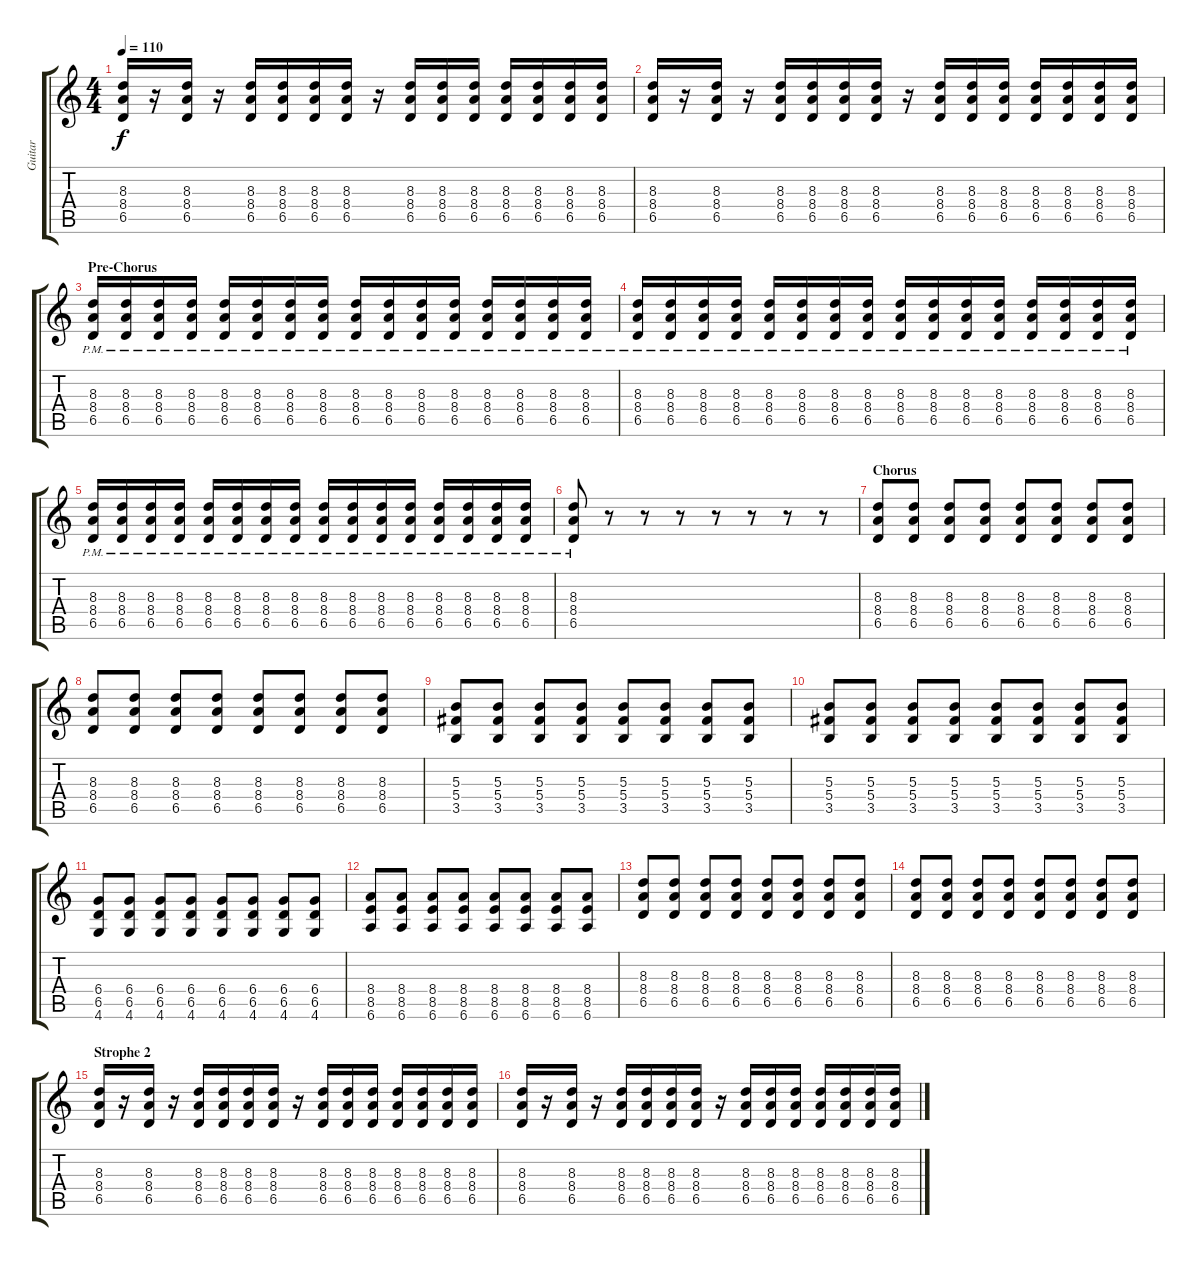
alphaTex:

\track ("Guitar" "Guitar") {instrument acousticguitarsteel}
\staff {score tabs}
\tuning (Eb4 Bb3 Gb3 Db3 Ab2 Eb2) {hide}
\ts (4 4)
\tempo 110
\clef g2
\ks c
(8.3 8.4 6.5).16{dy f} r.16 (8.3 8.4 6.5).16 r.16 (8.3 8.4 6.5).16 (8.3 8.4 6.5).16 (8.3 8.4 6.5).16 (8.3 8.4 6.5).16 r.16 (8.3 8.4 6.5).16 (8.3 8.4 6.5).16 (8.3 8.4 6.5).16 (8.3 8.4 6.5).16 (8.3 8.4 6.5).16 (8.3 8.4 6.5).16 (8.3 8.4 6.5).16 |
(8.3 8.4 6.5).16 r.16 (8.3 8.4 6.5).16 r.16 (8.3 8.4 6.5).16 (8.3 8.4 6.5).16 (8.3 8.4 6.5).16 (8.3 8.4 6.5).16 r.16 (8.3 8.4 6.5).16 (8.3 8.4 6.5).16 (8.3 8.4 6.5).16 (8.3 8.4 6.5).16 (8.3 8.4 6.5).16 (8.3 8.4 6.5).16 (8.3 8.4 6.5).16 |
\section ("" "Pre-Chorus")
(8.3{pm} 8.4{pm} 6.5{pm}).16 (8.3{pm} 8.4{pm} 6.5{pm}).16 (8.3{pm} 8.4{pm} 6.5{pm}).16 (8.3{pm} 8.4{pm} 6.5{pm}).16 (8.3{pm} 8.4{pm} 6.5{pm}).16 (8.3{pm} 8.4{pm} 6.5{pm}).16 (8.3{pm} 8.4{pm} 6.5{pm}).16 (8.3{pm} 8.4{pm} 6.5{pm}).16 (8.3{pm} 8.4{pm} 6.5{pm}).16 (8.3{pm} 8.4{pm} 6.5{pm}).16 (8.3{pm} 8.4{pm} 6.5{pm}).16 (8.3{pm} 8.4{pm} 6.5{pm}).16 (8.3{pm} 8.4{pm} 6.5{pm}).16 (8.3{pm} 8.4{pm} 6.5{pm}).16 (8.3{pm} 8.4{pm} 6.5{pm}).16 (8.3{pm} 8.4{pm} 6.5{pm}).16 |
(8.3{pm} 8.4{pm} 6.5{pm}).16 (8.3{pm} 8.4{pm} 6.5{pm}).16 (8.3{pm} 8.4{pm} 6.5{pm}).16 (8.3{pm} 8.4{pm} 6.5{pm}).16 (8.3{pm} 8.4{pm} 6.5{pm}).16 (8.3{pm} 8.4{pm} 6.5{pm}).16 (8.3{pm} 8.4{pm} 6.5{pm}).16 (8.3{pm} 8.4{pm} 6.5{pm}).16 (8.3{pm} 8.4{pm} 6.5{pm}).16 (8.3{pm} 8.4{pm} 6.5{pm}).16 (8.3{pm} 8.4{pm} 6.5{pm}).16 (8.3{pm} 8.4{pm} 6.5{pm}).16 (8.3{pm} 8.4{pm} 6.5{pm}).16 (8.3{pm} 8.4{pm} 6.5{pm}).16 (8.3{pm} 8.4{pm} 6.5{pm}).16 (8.3{pm} 8.4{pm} 6.5{pm}).16 |
(8.3{pm} 8.4{pm} 6.5{pm}).16 (8.3{pm} 8.4{pm} 6.5{pm}).16 (8.3{pm} 8.4{pm} 6.5{pm}).16 (8.3{pm} 8.4{pm} 6.5{pm}).16 (8.3{pm} 8.4{pm} 6.5{pm}).16 (8.3{pm} 8.4{pm} 6.5{pm}).16 (8.3{pm} 8.4{pm} 6.5{pm}).16 (8.3{pm} 8.4{pm} 6.5{pm}).16 (8.3{pm} 8.4{pm} 6.5{pm}).16 (8.3{pm} 8.4{pm} 6.5{pm}).16 (8.3{pm} 8.4{pm} 6.5{pm}).16 (8.3{pm} 8.4{pm} 6.5{pm}).16 (8.3{pm} 8.4{pm} 6.5{pm}).16 (8.3{pm} 8.4{pm} 6.5{pm}).16 (8.3{pm} 8.4{pm} 6.5{pm}).16 (8.3{pm} 8.4{pm} 6.5{pm}).16 |
(8.3{pm} 8.4{pm} 6.5{pm}).8 r.8 r.8 r.8 r.8 r.8 r.8 r.8 |
\section ("" "Chorus")
(8.3 8.4 6.5).8 (8.3 8.4 6.5).8 (8.3 8.4 6.5).8 (8.3 8.4 6.5).8 (8.3 8.4 6.5).8 (8.3 8.4 6.5).8 (8.3 8.4 6.5).8 (8.3 8.4 6.5).8 |
(8.3 8.4 6.5).8 (8.3 8.4 6.5).8 (8.3 8.4 6.5).8 (8.3 8.4 6.5).8 (8.3 8.4 6.5).8 (8.3 8.4 6.5).8 (8.3 8.4 6.5).8 (8.3 8.4 6.5).8 |
(5.3 5.4 3.5).8 (5.3 5.4 3.5).8 (5.3 5.4 3.5).8 (5.3 5.4 3.5).8 (5.3 5.4 3.5).8 (5.3 5.4 3.5).8 (5.3 5.4 3.5).8 (5.3 5.4 3.5).8 |
(5.3 5.4 3.5).8 (5.3 5.4 3.5).8 (5.3 5.4 3.5).8 (5.3 5.4 3.5).8 (5.3 5.4 3.5).8 (5.3 5.4 3.5).8 (5.3 5.4 3.5).8 (5.3 5.4 3.5).8 |
(6.4 6.5 4.6).8 (6.4 6.5 4.6).8 (6.4 6.5 4.6).8 (6.4 6.5 4.6).8 (6.4 6.5 4.6).8 (6.4 6.5 4.6).8 (6.4 6.5 4.6).8 (6.4 6.5 4.6).8 |
(8.4 8.5 6.6).8 (8.4 8.5 6.6).8 (8.4 8.5 6.6).8 (8.4 8.5 6.6).8 (8.4 8.5 6.6).8 (8.4 8.5 6.6).8 (8.4 8.5 6.6).8 (8.4 8.5 6.6).8 |
(8.3 8.4 6.5).8 (8.3 8.4 6.5).8 (8.3 8.4 6.5).8 (8.3 8.4 6.5).8 (8.3 8.4 6.5).8 (8.3 8.4 6.5).8 (8.3 8.4 6.5).8 (8.3 8.4 6.5).8 |
(8.3 8.4 6.5).8 (8.3 8.4 6.5).8 (8.3 8.4 6.5).8 (8.3 8.4 6.5).8 (8.3 8.4 6.5).8 (8.3 8.4 6.5).8 (8.3 8.4 6.5).8 (8.3 8.4 6.5).8 |
\section ("" "Strophe 2")
(8.3 8.4 6.5).16 r.16 (8.3 8.4 6.5).16 r.16 (8.3 8.4 6.5).16 (8.3 8.4 6.5).16 (8.3 8.4 6.5).16 (8.3 8.4 6.5).16 r.16 (8.3 8.4 6.5).16 (8.3 8.4 6.5).16 (8.3 8.4 6.5).16 (8.3 8.4 6.5).16 (8.3 8.4 6.5).16 (8.3 8.4 6.5).16 (8.3 8.4 6.5).16 |
(8.3 8.4 6.5).16 r.16 (8.3 8.4 6.5).16 r.16 (8.3 8.4 6.5).16 (8.3 8.4 6.5).16 (8.3 8.4 6.5).16 (8.3 8.4 6.5).16 r.16 (8.3 8.4 6.5).16 (8.3 8.4 6.5).16 (8.3 8.4 6.5).16 (8.3 8.4 6.5).16 (8.3 8.4 6.5).16 (8.3 8.4 6.5).16 (8.3 8.4 6.5).16
